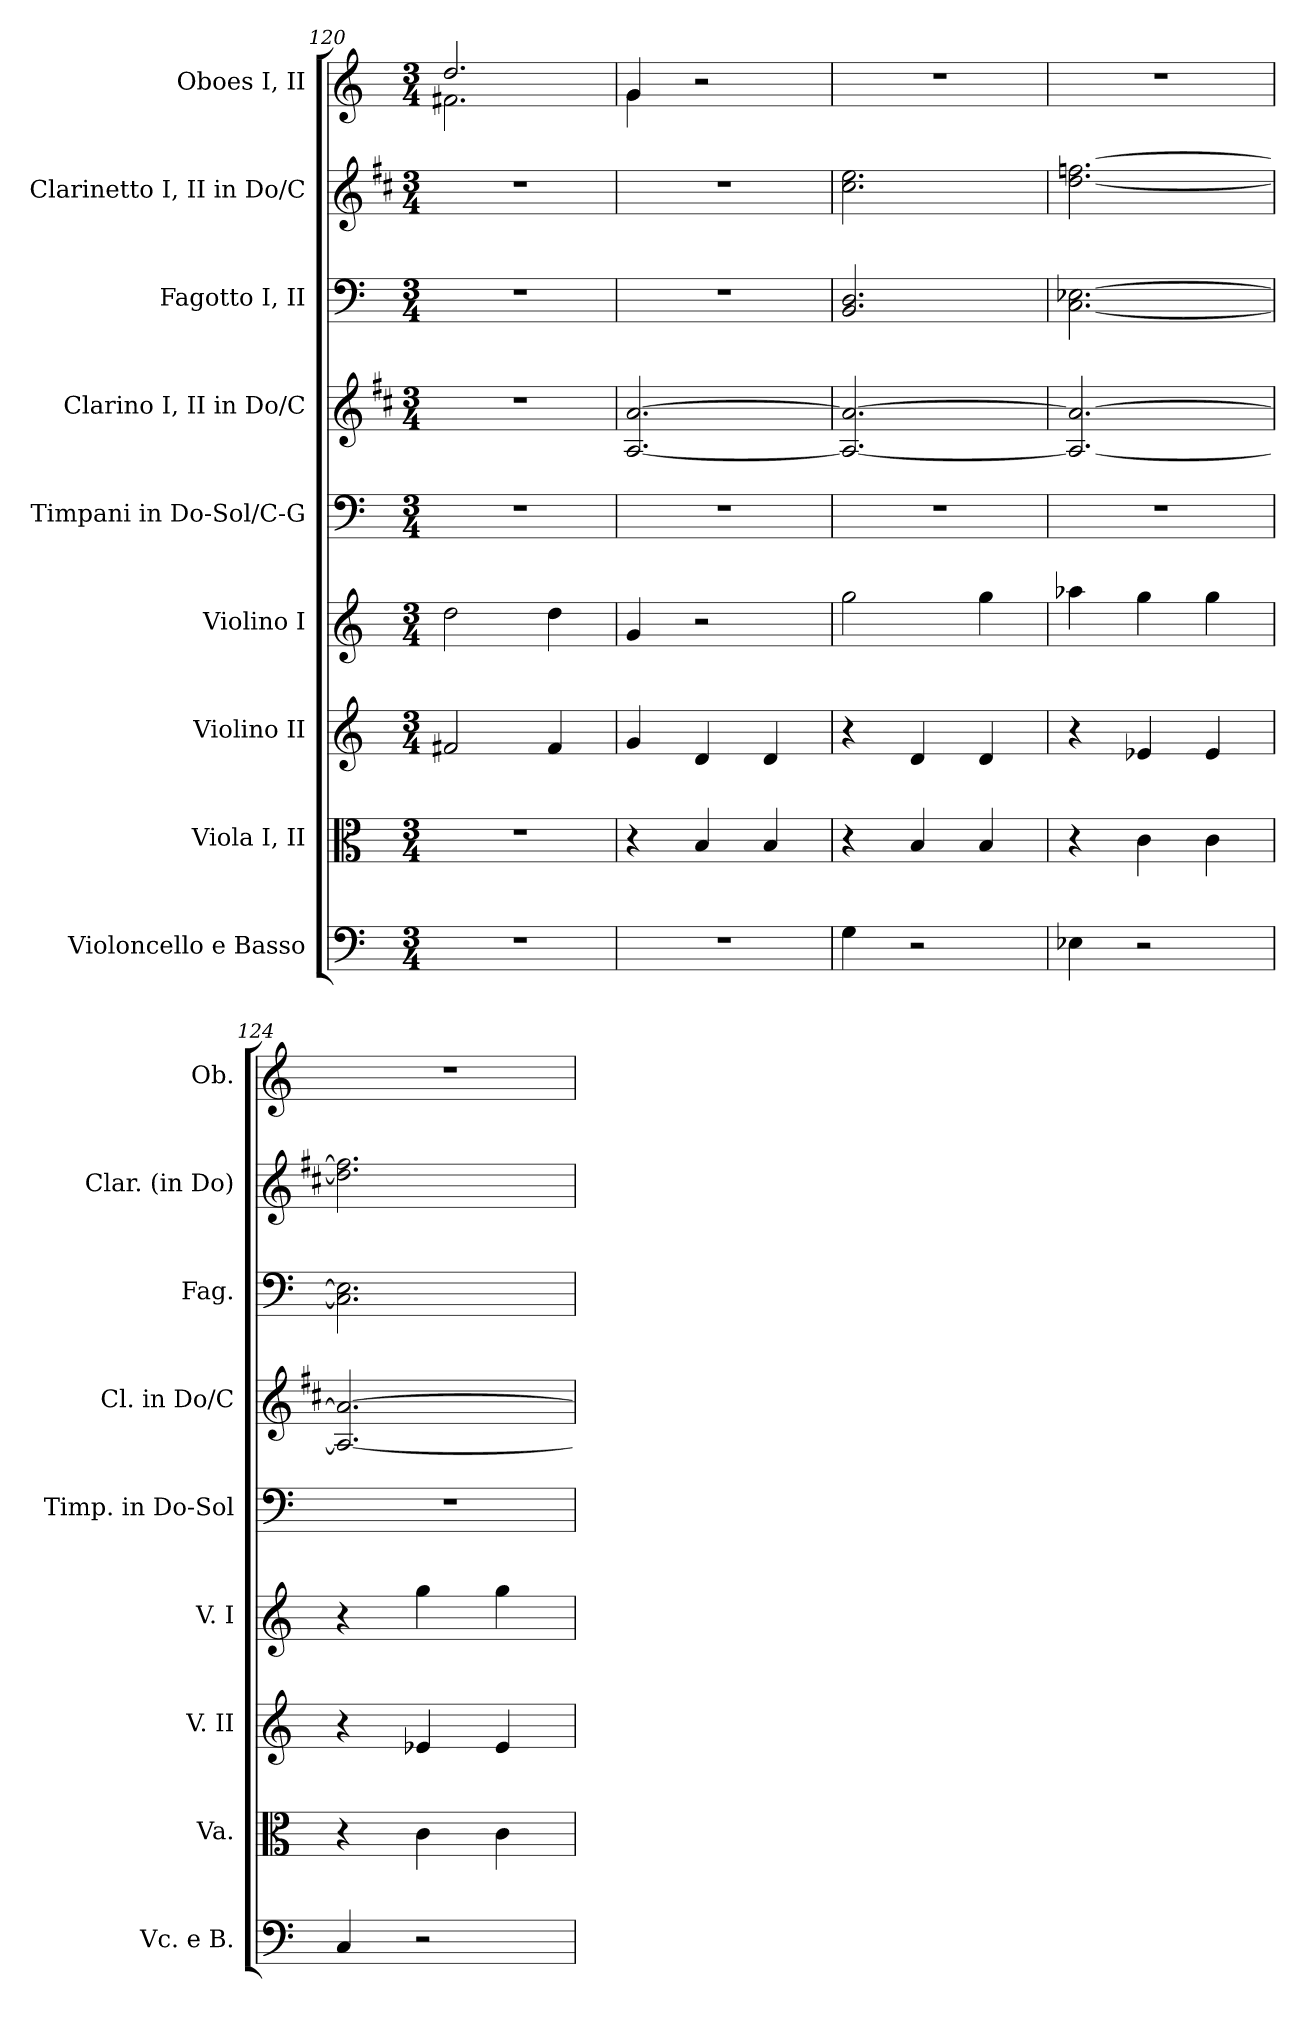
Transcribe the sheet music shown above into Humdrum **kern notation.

**kern	**kern	**kern	**kern	**kern	**kern	**kern	**kern	**kern
*part9	*part8	*part7	*part6	*part5	*part4	*part3	*part2	*part1
*staff9	*staff8	*staff7	*staff6	*staff5	*staff4	*staff3	*staff2	*staff1
*I"Violoncello e Basso	*I"Viola I, II	*I"Violino II	*I"Violino I	*I"Timpani in Do-Sol/C-G	*I"Clarino I, II in Do/C	*I"Fagotto I, II	*I"Clarinetto I, II in Do/C	*I"Oboes I, II
*I'Vc. e B.	*I'Va.	*I'V. II	*I'V. I	*I'Timp. in Do-Sol	*I'Cl. in Do/C	*I'Fag.	*I'Clar. (in Do)	*I'Ob.
*clefF4	*clefC3	*clefG2	*clefG2	*clefF4	*clefG2	*clefF4	*clefG2	*clefG2
*	*	*	*	*	*ITrd1c2	*	*ITrd1c2	*
*k[]	*k[]	*k[]	*k[]	*k[]	*k[]	*k[]	*k[]	*k[]
*M3/4	*M3/4	*M3/4	*M3/4	*M3/4	*M3/4	*M3/4	*M3/4	*M3/4
=120	=120	=120	=120	=120	=120	=120	=120	=120
*	*	*	*	*	*	*	*	*^
2.r	2.r	2f#Xi/	2ddj\	2.r	2.r	2.r	2.r	2.ddj/	2.f#Xi\
.	.	4f#/	4dd\	.	.	.	.	.	.
=121	=121	=121	=121	=121	=121	=121	=121	=121	=121
2.r	4r	4g/	4g/	2.r	[2.G/ [2.g/	2.r	2.r	4g/	4g\
.	4Bj/	4di/	2r	.	.	.	.	2r	2ryy
.	4B/	4d/	.	.	.	.	.	.	.
*	*	*	*	*	*	*	*	*v	*v
=122	=122	=122	=122	=122	=122	=122	=122	=122
4Gj\	4r	4r	2ggj\	2.r	2.Gj/_ 2.gj/_	2.BBi/ 2.DZ/	2.bi\ 2.ddZ\	2.r
2r	4B/	4d/	.	.	.	.	.	.
.	4B/	4d/	4gg\	.	.	.	.	.
=123	=123	=123	=123	=123	=123	=123	=123	=123
4E-XZ\	4r	4r	4aa-Xj\	2.r	2.GV/_ 2.gV/_	[2.Ci\ [2.E-XZ\	[2.cci\ [2.ee-XZ\	2.r
2r	4c\	4e-X/	4gg\	.	.	.	.	.
.	4c\	4e-/	4gg\	.	.	.	.	.
=124	=124	=124	=124	=124	=124	=124	=124	=124
4Cj/	4r	4r	4r	2.r	2.GZ/_ 2.gZ/_	2.Cj\] 2.E-i\]	2.ccj\] 2.ee-i\]	2.r
2r	4c\	4e-X/	4gg\	.	.	.	.	.
.	4c\	4e-/	4gg\	.	.	.	.	.
=	=	=	=	=	=	=	=	=
*-	*-	*-	*-	*-	*-	*-	*-	*-
